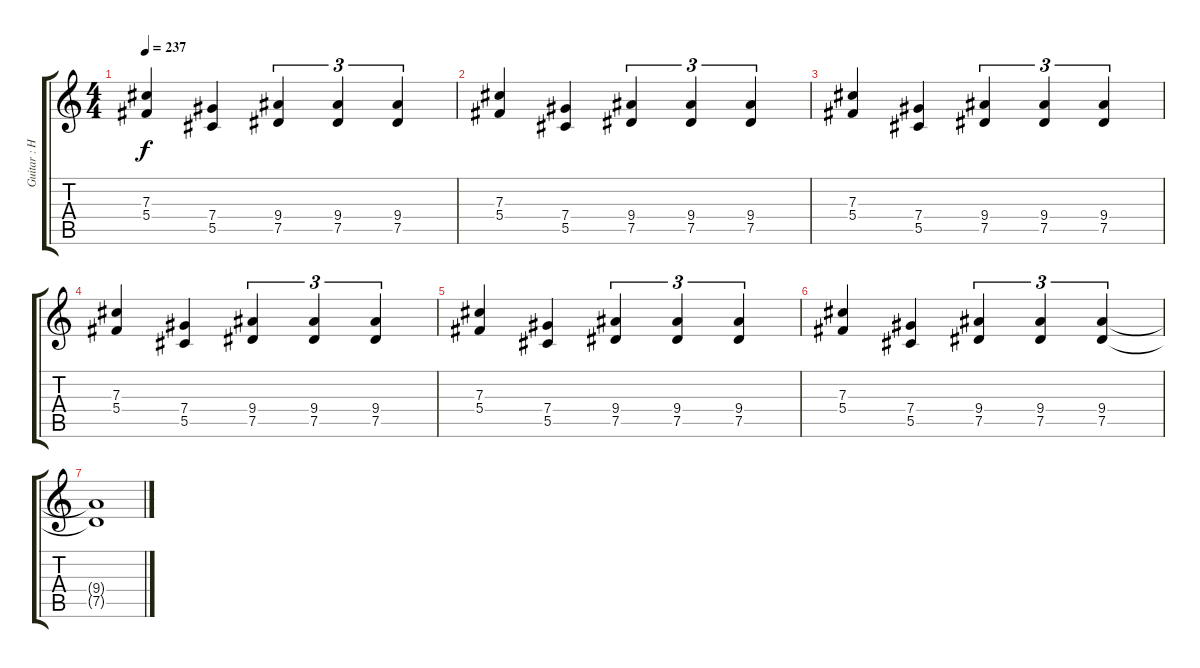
\track ("Guitar : Hanneman and King" "Guitar : H") {instrument distortionguitar}
\staff {score tabs}
\tuning (Eb4 Bb3 Gb3 Db3 Ab2 Eb2) {hide}
\ts (4 4)
\tempo 237
\clef g2
\ks c
(7.3 5.4).4{dy f} (7.4 5.5).4 (9.4 7.5).4{tu (3 2)} (9.4 7.5).4{tu (3 2)} (9.4 7.5).4{tu (3 2)} |
(7.3 5.4).4 (7.4 5.5).4 (9.4 7.5).4{tu (3 2)} (9.4 7.5).4{tu (3 2)} (9.4 7.5).4{tu (3 2)} |
(7.3 5.4).4 (7.4 5.5).4 (9.4 7.5).4{tu (3 2)} (9.4 7.5).4{tu (3 2)} (9.4 7.5).4{tu (3 2)} |
(7.3 5.4).4 (7.4 5.5).4 (9.4 7.5).4{tu (3 2)} (9.4 7.5).4{tu (3 2)} (9.4 7.5).4{tu (3 2)} |
(7.3 5.4).4 (7.4 5.5).4 (9.4 7.5).4{tu (3 2)} (9.4 7.5).4{tu (3 2)} (9.4 7.5).4{tu (3 2)} |
(7.3 5.4).4 (7.4 5.5).4 (9.4 7.5).4{tu (3 2)} (9.4 7.5).4{tu (3 2)} (9.4 7.5).4{tu (3 2)} |
(9.4{t} 7.5{t}).1
